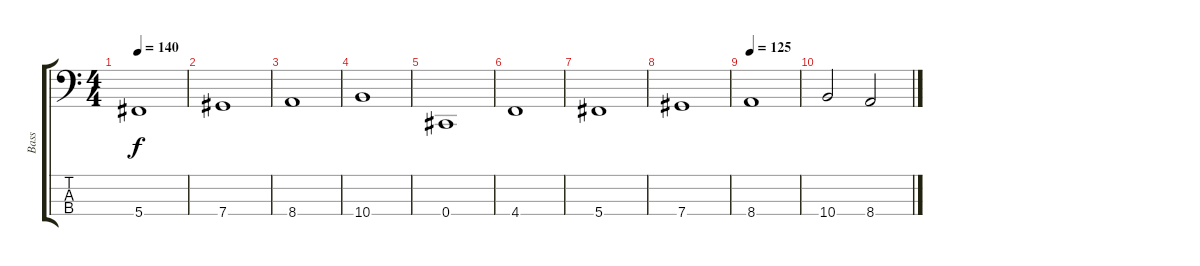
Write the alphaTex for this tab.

\track ("Bass" "Bass") {instrument electricbasspick}
\staff {score tabs}
\tuning (Gb2 Db2 Ab1 Db1) {hide}
\ts (4 4)
\tempo 140
\clef f4
\ks c
5.4.1{dy f} |
7.4.1 |
8.4.1 |
10.4.1 |
0.4.1 |
4.4.1 |
5.4.1 |
7.4.1 |
\tempo 125
8.4.1 |
10.4.2 8.4.2
